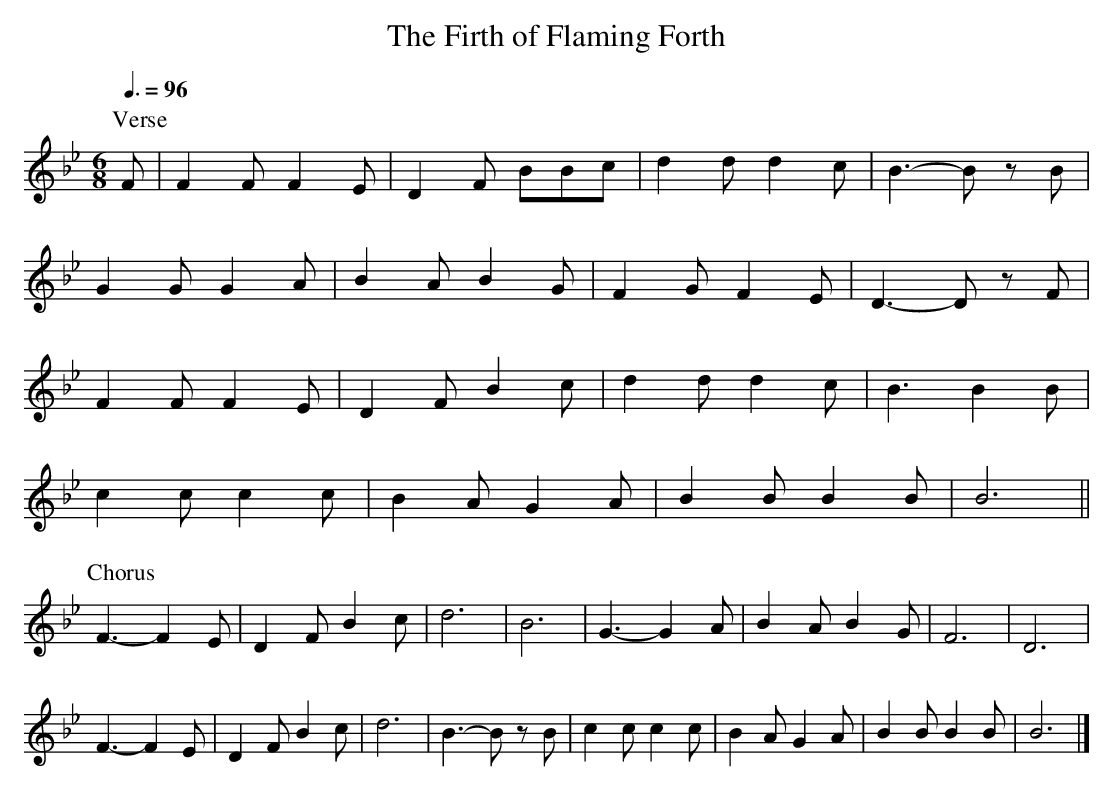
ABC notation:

X:1
T:The Firth of Flaming Forth
M:6/8
L:1/8
Q:3/8=96
K:Bb
P:Verse
F|F2F F2E|D2F BBc|d2d d2 c|B3- Bz B|
  G2G G2A|B2A B2G|F2G F2 E|D3- Dz F|
  F2F F2E|D2F B2c|d2d d2 c|B3  B2 B|
  c2c c2c|B2A G2A|B2B B2 B|B6     ||
P:Chorus
F3-F2E|D2F B2c|d6|B6      |G3- G2 A|B2A B2G|F6     |D6 |
F3-F2E|D2F B2c|d6|B3- Bz B|c2c c2 c|B2A G2A|B2B B2B|B6|]
